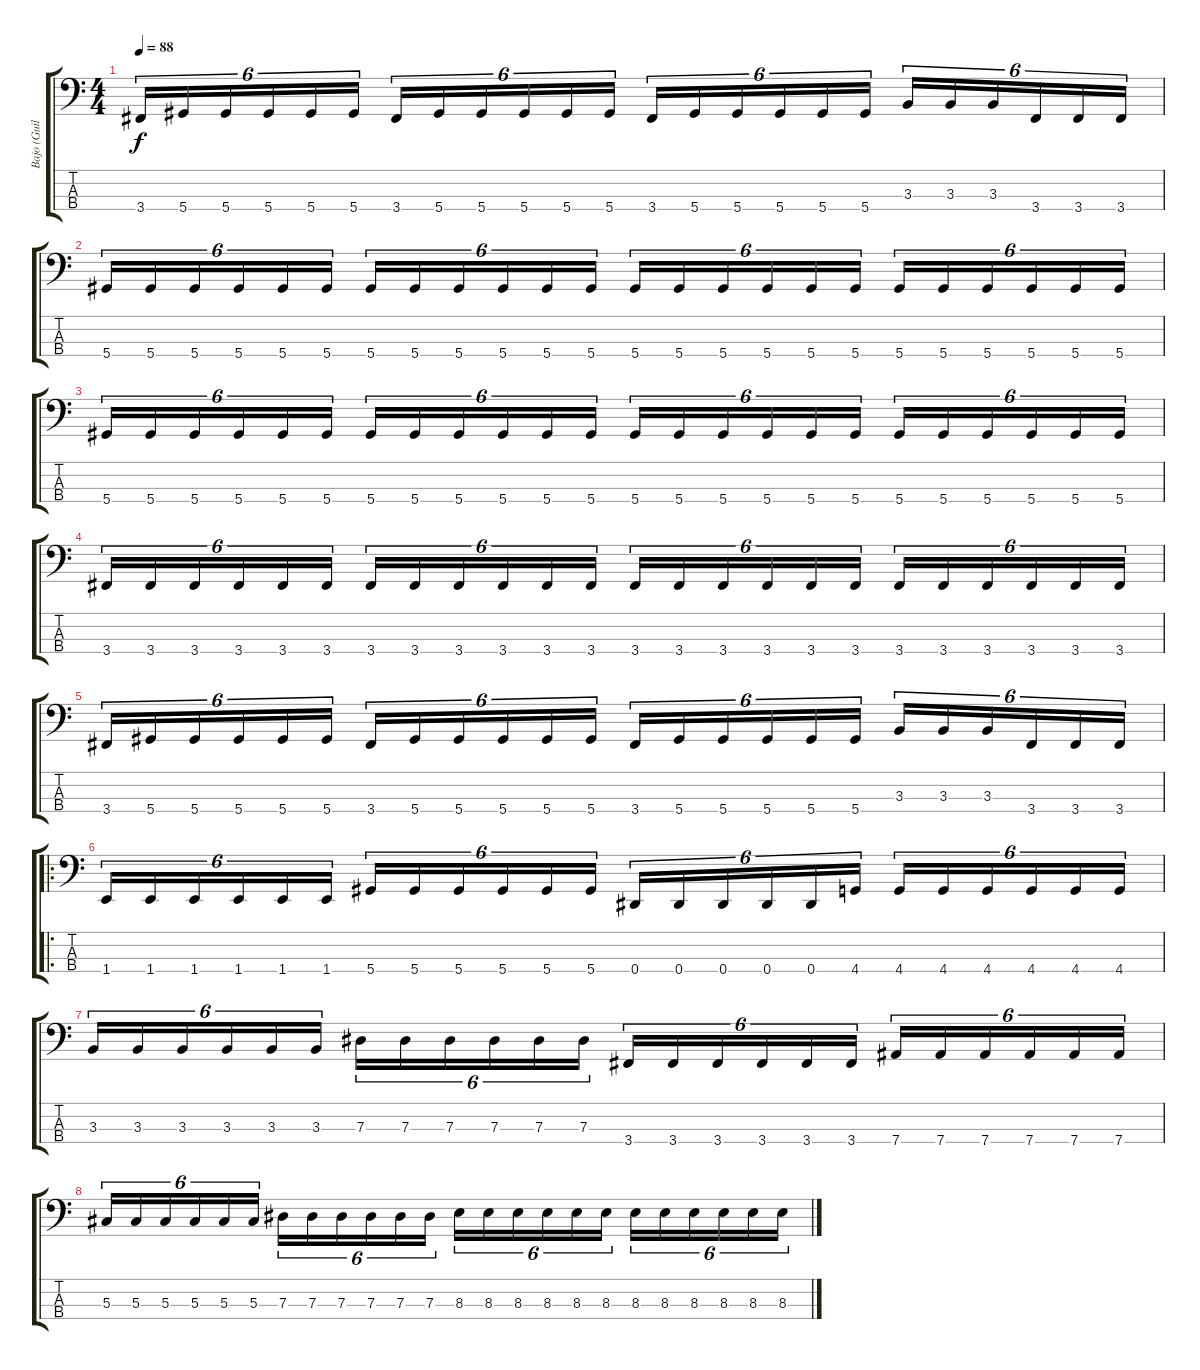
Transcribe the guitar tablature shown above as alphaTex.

\track ("Bajo (Guillermo Sánchez)" "Bajo (Guil") {instrument electricbassfinger}
\staff {score tabs}
\tuning (Gb2 Db2 Ab1 Eb1) {hide}
\ts (4 4)
\tempo 88
\clef f4
\ks c
3.4.16{tu (6 4) dy f} 5.4.16{tu (6 4)} 5.4.16{tu (6 4)} 5.4.16{tu (6 4)} 5.4.16{tu (6 4)} 5.4.16{tu (6 4)} 3.4.16{tu (6 4)} 5.4.16{tu (6 4)} 5.4.16{tu (6 4)} 5.4.16{tu (6 4)} 5.4.16{tu (6 4)} 5.4.16{tu (6 4)} 3.4.16{tu (6 4)} 5.4.16{tu (6 4)} 5.4.16{tu (6 4)} 5.4.16{tu (6 4)} 5.4.16{tu (6 4)} 5.4.16{tu (6 4)} 3.3.16{tu (6 4)} 3.3.16{tu (6 4)} 3.3.16{tu (6 4)} 3.4.16{tu (6 4)} 3.4.16{tu (6 4)} 3.4.16{tu (6 4)} |
5.4.16{tu (6 4)} 5.4.16{tu (6 4)} 5.4.16{tu (6 4)} 5.4.16{tu (6 4)} 5.4.16{tu (6 4)} 5.4.16{tu (6 4)} 5.4.16{tu (6 4)} 5.4.16{tu (6 4)} 5.4.16{tu (6 4)} 5.4.16{tu (6 4)} 5.4.16{tu (6 4)} 5.4.16{tu (6 4)} 5.4.16{tu (6 4)} 5.4.16{tu (6 4)} 5.4.16{tu (6 4)} 5.4.16{tu (6 4)} 5.4.16{tu (6 4)} 5.4.16{tu (6 4)} 5.4.16{tu (6 4)} 5.4.16{tu (6 4)} 5.4.16{tu (6 4)} 5.4.16{tu (6 4)} 5.4.16{tu (6 4)} 5.4.16{tu (6 4)} |
5.4.16{tu (6 4)} 5.4.16{tu (6 4)} 5.4.16{tu (6 4)} 5.4.16{tu (6 4)} 5.4.16{tu (6 4)} 5.4.16{tu (6 4)} 5.4.16{tu (6 4)} 5.4.16{tu (6 4)} 5.4.16{tu (6 4)} 5.4.16{tu (6 4)} 5.4.16{tu (6 4)} 5.4.16{tu (6 4)} 5.4.16{tu (6 4)} 5.4.16{tu (6 4)} 5.4.16{tu (6 4)} 5.4.16{tu (6 4)} 5.4.16{tu (6 4)} 5.4.16{tu (6 4)} 5.4.16{tu (6 4)} 5.4.16{tu (6 4)} 5.4.16{tu (6 4)} 5.4.16{tu (6 4)} 5.4.16{tu (6 4)} 5.4.16{tu (6 4)} |
3.4.16{tu (6 4)} 3.4.16{tu (6 4)} 3.4.16{tu (6 4)} 3.4.16{tu (6 4)} 3.4.16{tu (6 4)} 3.4.16{tu (6 4)} 3.4.16{tu (6 4)} 3.4.16{tu (6 4)} 3.4.16{tu (6 4)} 3.4.16{tu (6 4)} 3.4.16{tu (6 4)} 3.4.16{tu (6 4)} 3.4.16{tu (6 4)} 3.4.16{tu (6 4)} 3.4.16{tu (6 4)} 3.4.16{tu (6 4)} 3.4.16{tu (6 4)} 3.4.16{tu (6 4)} 3.4.16{tu (6 4)} 3.4.16{tu (6 4)} 3.4.16{tu (6 4)} 3.4.16{tu (6 4)} 3.4.16{tu (6 4)} 3.4.16{tu (6 4)} |
3.4.16{tu (6 4)} 5.4.16{tu (6 4)} 5.4.16{tu (6 4)} 5.4.16{tu (6 4)} 5.4.16{tu (6 4)} 5.4.16{tu (6 4)} 3.4.16{tu (6 4)} 5.4.16{tu (6 4)} 5.4.16{tu (6 4)} 5.4.16{tu (6 4)} 5.4.16{tu (6 4)} 5.4.16{tu (6 4)} 3.4.16{tu (6 4)} 5.4.16{tu (6 4)} 5.4.16{tu (6 4)} 5.4.16{tu (6 4)} 5.4.16{tu (6 4)} 5.4.16{tu (6 4)} 3.3.16{tu (6 4)} 3.3.16{tu (6 4)} 3.3.16{tu (6 4)} 3.4.16{tu (6 4)} 3.4.16{tu (6 4)} 3.4.16{tu (6 4)} |
\ro
1.4.16{tu (6 4)} 1.4.16{tu (6 4)} 1.4.16{tu (6 4)} 1.4.16{tu (6 4)} 1.4.16{tu (6 4)} 1.4.16{tu (6 4)} 5.4.16{tu (6 4)} 5.4.16{tu (6 4)} 5.4.16{tu (6 4)} 5.4.16{tu (6 4)} 5.4.16{tu (6 4)} 5.4.16{tu (6 4)} 0.4.16{tu (6 4)} 0.4.16{tu (6 4)} 0.4.16{tu (6 4)} 0.4.16{tu (6 4)} 0.4.16{tu (6 4)} 4.4.16{tu (6 4)} 4.4.16{tu (6 4)} 4.4.16{tu (6 4)} 4.4.16{tu (6 4)} 4.4.16{tu (6 4)} 4.4.16{tu (6 4)} 4.4.16{tu (6 4)} |
3.3.16{tu (6 4)} 3.3.16{tu (6 4)} 3.3.16{tu (6 4)} 3.3.16{tu (6 4)} 3.3.16{tu (6 4)} 3.3.16{tu (6 4)} 7.3.16{tu (6 4)} 7.3.16{tu (6 4)} 7.3.16{tu (6 4)} 7.3.16{tu (6 4)} 7.3.16{tu (6 4)} 7.3.16{tu (6 4)} 3.4.16{tu (6 4)} 3.4.16{tu (6 4)} 3.4.16{tu (6 4)} 3.4.16{tu (6 4)} 3.4.16{tu (6 4)} 3.4.16{tu (6 4)} 7.4.16{tu (6 4)} 7.4.16{tu (6 4)} 7.4.16{tu (6 4)} 7.4.16{tu (6 4)} 7.4.16{tu (6 4)} 7.4.16{tu (6 4)} |
5.3.16{tu (6 4)} 5.3.16{tu (6 4)} 5.3.16{tu (6 4)} 5.3.16{tu (6 4)} 5.3.16{tu (6 4)} 5.3.16{tu (6 4)} 7.3.16{tu (6 4)} 7.3.16{tu (6 4)} 7.3.16{tu (6 4)} 7.3.16{tu (6 4)} 7.3.16{tu (6 4)} 7.3.16{tu (6 4)} 8.3.16{tu (6 4)} 8.3.16{tu (6 4)} 8.3.16{tu (6 4)} 8.3.16{tu (6 4)} 8.3.16{tu (6 4)} 8.3.16{tu (6 4)} 8.3.16{tu (6 4)} 8.3.16{tu (6 4)} 8.3.16{tu (6 4)} 8.3.16{tu (6 4)} 8.3.16{tu (6 4)} 8.3.16{tu (6 4)}
